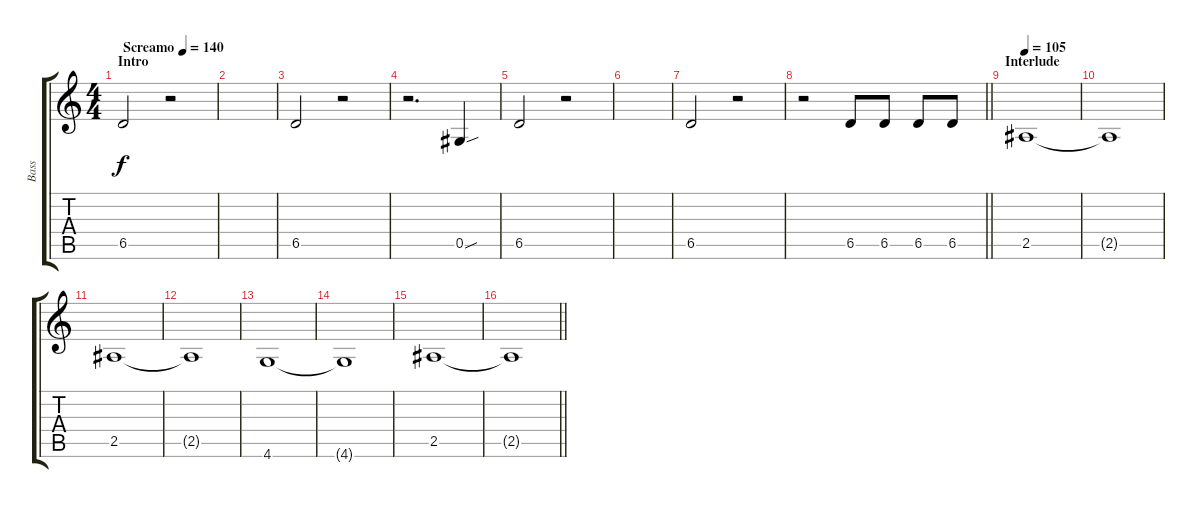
\track ("Bass" "Bass") {instrument electricbasspick}
\staff {score tabs}
\tuning (Eb4 Bb3 Gb3 Db3 Ab2 Eb2) {hide}
\ts (4 4)
\section ("" "Intro")
\tempo (140 "Screamo")
\tempo 135
\tempo (140 "Screamo")
\clef g2
\ks c
6.5.2{dy f instrument electricbasspick} r.2 |
|
6.5.2 r.2 |
r.2{d} 0.5{sou}.4 |
6.5.2 r.2 |
|
6.5.2 r.2 |
\barLineRight lightlight
r.2 6.5.8 6.5.8 6.5.8 6.5.8 |
\section ("" "Interlude")
\tempo 105
2.5.1 |
2.5{t}.1 |
2.5.1 |
2.5{t}.1 |
4.6.1 |
4.6{t}.1 |
2.5.1 |
\barLineRight lightlight
2.5{t}.1
